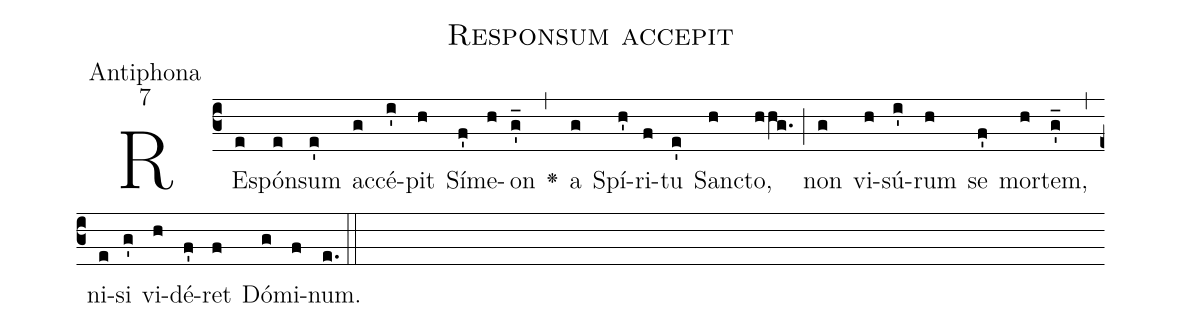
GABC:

name:Responsum accepit;
office-part:Antiphona;
mode:7;
def-m1:}{\greseteolcustos{manual}{;
def-m2:\ifx\breakbeforeEuouae\undefined\else;
def-m3:\fi}\ifx\noeuouae\undefined\def\noeuouae{F}\fi\if\noeuouae F{;
def-m4:}\fi;
%%
(c3)RE(e)spón(e)sum(e') ac(g)cé(i')pit(h) Sí(f')me(h)on(g'_) <v>\greheightstar</v>(,) a(g) Spí(h')ri(f)tu(e') San(h)cto,(hhg.) (;)
non(g) vi(h)sú(i')rum(h) se(f') mor(h)tem,(g'_) (,) ni(e)si(g') vi(h)dé(f')ret(f) Dó(g)mi(f[em1])num.(e.) (::[em2]z[em3])
E(i) u(i) o(j) u(i) a(h) e.(gf..) (::[em4])
